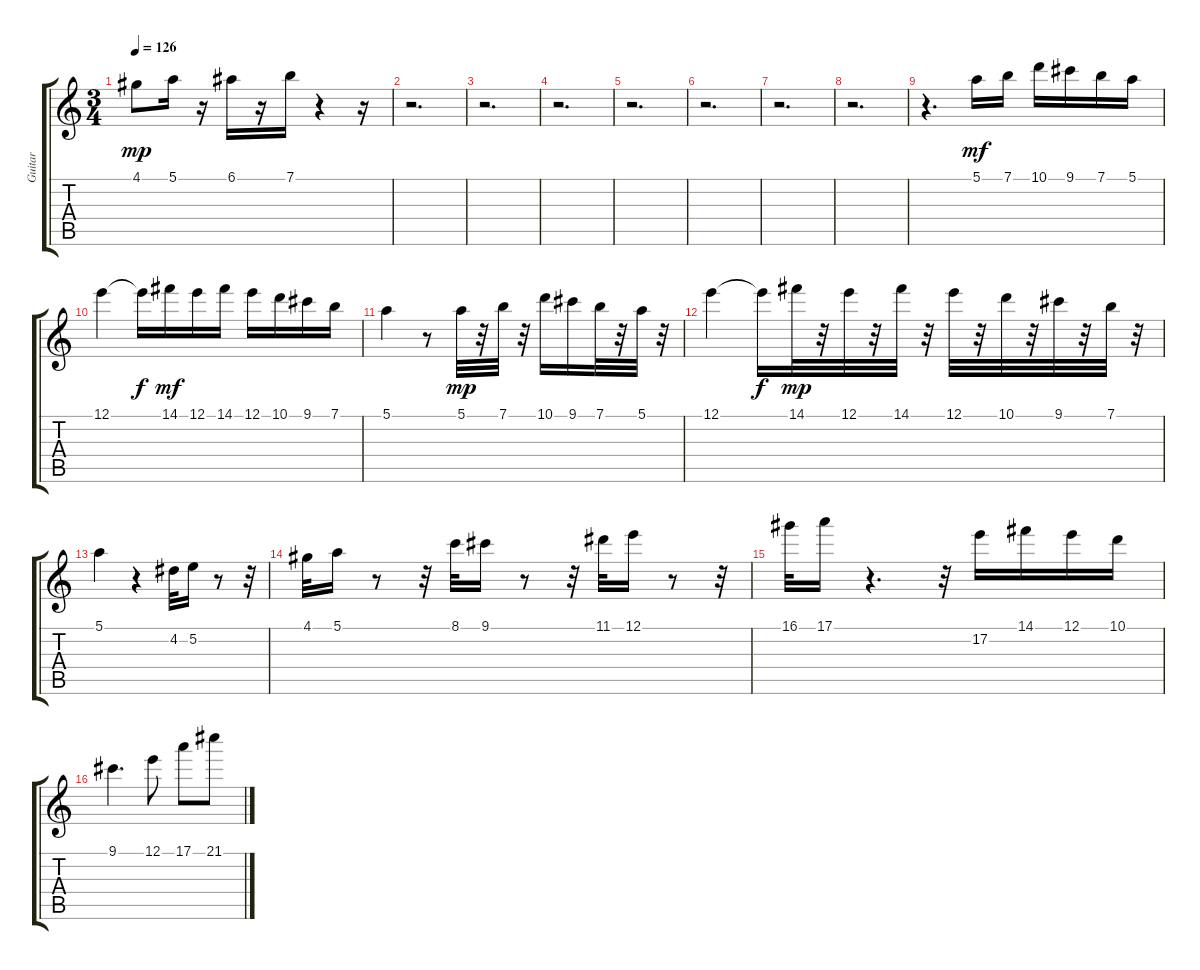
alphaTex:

\track ("Guitar" "Guitar") {instrument acousticguitarnylon}
\staff {score tabs}
\tuning (E4 B3 G3 D3 A2 E2) {hide}
\ts (3 4)
\tempo 126
\clef g2
\ks c
4.1.8{dy mp} 5.1.16 r.16 6.1.16 r.16 7.1.16 r.4 r.16 |
r.2{d} |
r.2{d} |
r.2{d} |
r.2{d} |
r.2{d} |
r.2{d} |
r.2{d} |
r.4{d} 5.1.16{dy mf} 7.1.16 10.1.16 9.1.16 7.1.16 5.1.16 |
12.1.4 12.1{t}.16{dy f} 14.1.16{dy mf} 12.1.16 14.1.16 12.1.16 10.1.16 9.1.16 7.1.16 |
5.1.4 r.8 5.1.32{dy mp} r.32 7.1.32 r.32 10.1.16 9.1.16 7.1.32 r.32 5.1.32 r.32 |
12.1.4 12.1{t}.16{dy f} 14.1.32{dy mp} r.32 12.1.32 r.32 14.1.32 r.32 12.1.32 r.32 10.1.32 r.32 9.1.32 r.32 7.1.32 r.32 |
5.1.4 r.4 4.2.32 5.2.16 r.8 r.32 |
4.1.32 5.1.16 r.8 r.32 8.1.32 9.1.16 r.8 r.32 11.1.32 12.1.16 r.8 r.32 |
16.1.32 17.1.16 r.4{d} r.32 17.2.16 14.1.16 12.1.16 10.1.16 |
9.1.4{d} 12.1.8 17.1.8 21.1.8
